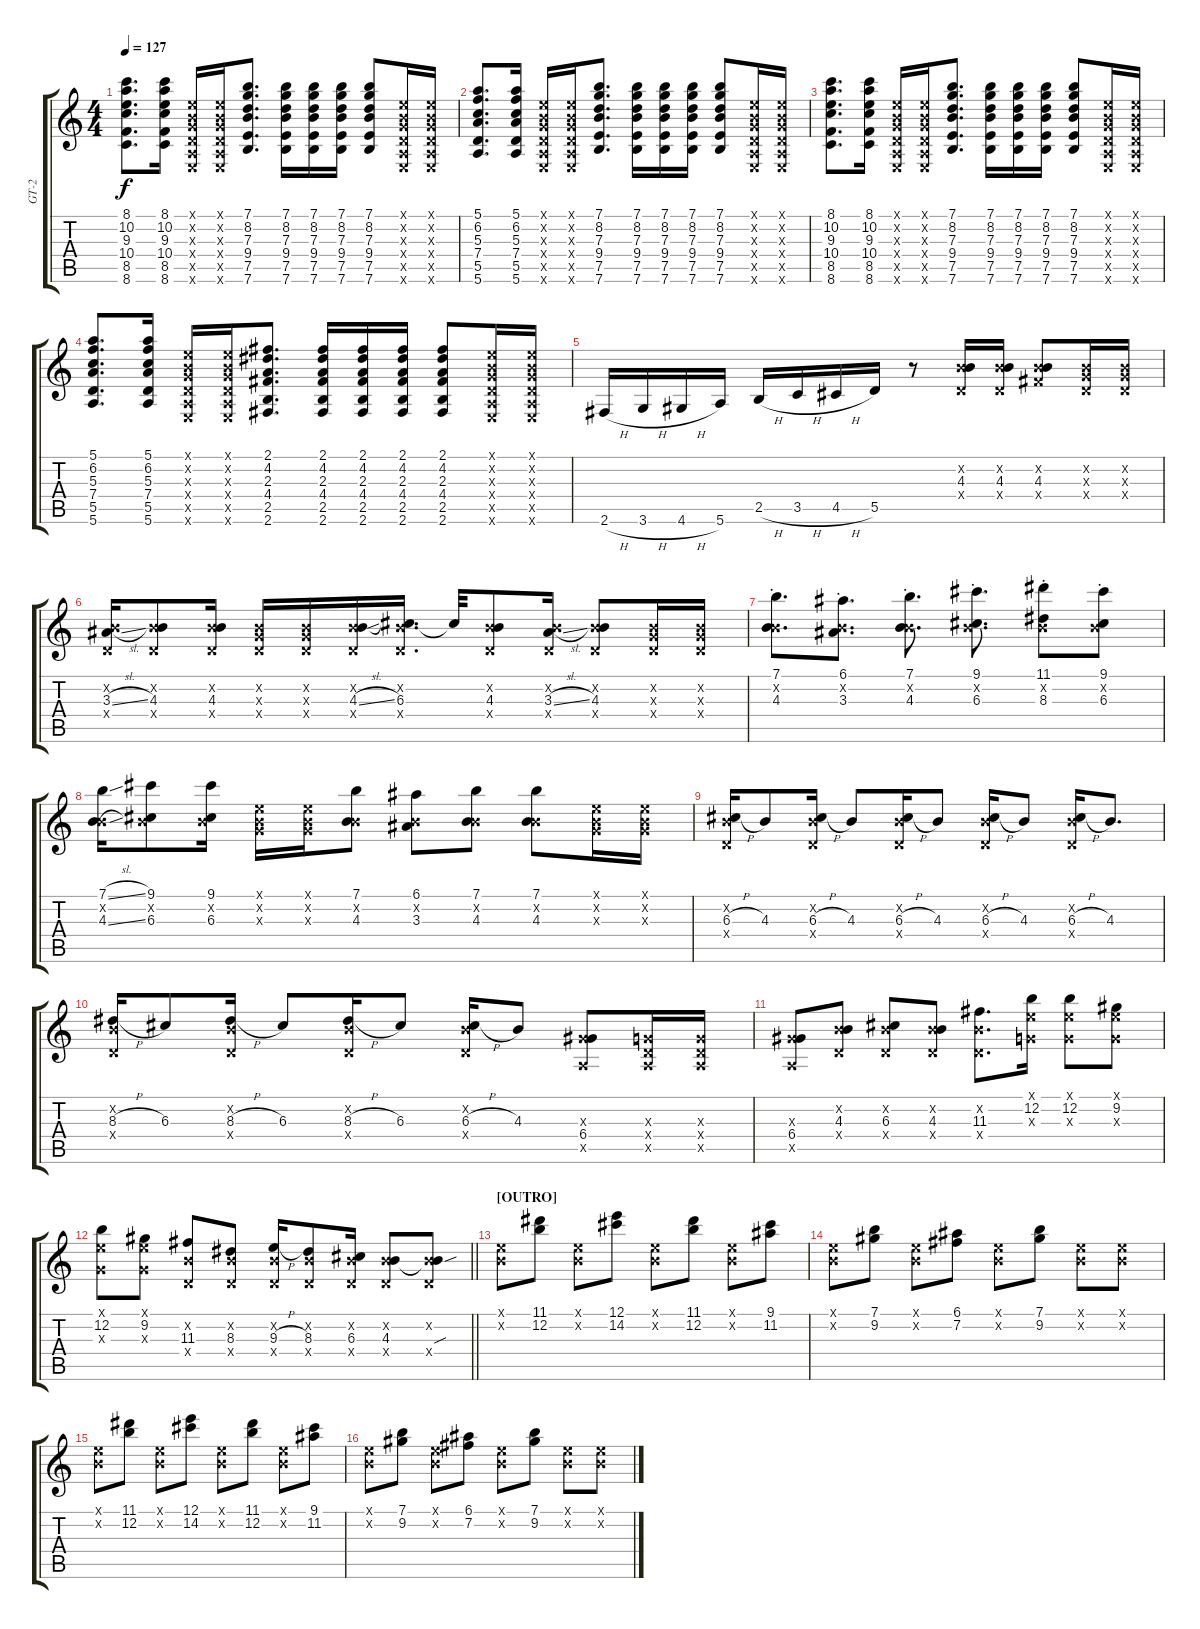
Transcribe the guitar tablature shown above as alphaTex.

\track ("GT-2" "GT-2") {instrument acousticguitarsteel}
\staff {score tabs}
\tuning (E4 B3 G3 D3 A2 E2) {hide}
\ts (4 4)
\tempo 127
\clef g2
\ks c
(8.1 10.2 9.3 10.4 8.5 8.6).8{d dy f} (8.1 10.2 9.3 10.4 8.5 8.6).16 (0.1{x} 0.2{x} 0.3{x} 0.4{x} 0.5{x} 0.6{x}).16 (0.1{x} 0.2{x} 0.3{x} 0.4{x} 0.5{x} 0.6{x}).16 (7.1 8.2 7.3 9.4 7.5 7.6).8{d} (7.1 8.2 7.3 9.4 7.5 7.6).16 (7.1 8.2 7.3 9.4 7.5 7.6).16 (7.1 8.2 7.3 9.4 7.5 7.6).16 (7.1 8.2 7.3 9.4 7.5 7.6).8 (0.1{x} 0.2{x} 0.3{x} 0.4{x} 0.5{x} 0.6{x}).16 (0.1{x} 0.2{x} 0.3{x} 0.4{x} 0.5{x} 0.6{x}).16 |
(5.1 6.2 5.3 7.4 5.5 5.6).8{d} (5.1 6.2 5.3 7.4 5.5 5.6).16 (0.1{x} 0.2{x} 0.3{x} 0.4{x} 0.5{x} 0.6{x}).16 (0.1{x} 0.2{x} 0.3{x} 0.4{x} 0.5{x} 0.6{x}).16 (7.1 8.2 7.3 9.4 7.5 7.6).8{d} (7.1 8.2 7.3 9.4 7.5 7.6).16 (7.1 8.2 7.3 9.4 7.5 7.6).16 (7.1 8.2 7.3 9.4 7.5 7.6).16 (7.1 8.2 7.3 9.4 7.5 7.6).8 (0.1{x} 0.2{x} 0.3{x} 0.4{x} 0.5{x} 0.6{x}).16 (0.1{x} 0.2{x} 0.3{x} 0.4{x} 0.5{x} 0.6{x}).16 |
(8.1 10.2 9.3 10.4 8.5 8.6).8{d} (8.1 10.2 9.3 10.4 8.5 8.6).16 (0.1{x} 0.2{x} 0.3{x} 0.4{x} 0.5{x} 0.6{x}).16 (0.1{x} 0.2{x} 0.3{x} 0.4{x} 0.5{x} 0.6{x}).16 (7.1 8.2 7.3 9.4 7.5 7.6).8{d} (7.1 8.2 7.3 9.4 7.5 7.6).16 (7.1 8.2 7.3 9.4 7.5 7.6).16 (7.1 8.2 7.3 9.4 7.5 7.6).16 (7.1 8.2 7.3 9.4 7.5 7.6).8 (0.1{x} 0.2{x} 0.3{x} 0.4{x} 0.5{x} 0.6{x}).16 (0.1{x} 0.2{x} 0.3{x} 0.4{x} 0.5{x} 0.6{x}).16 |
(5.1 6.2 5.3 7.4 5.5 5.6).8{d} (5.1 6.2 5.3 7.4 5.5 5.6).16 (0.1{x} 0.2{x} 0.3{x} 0.4{x} 0.5{x} 0.6{x}).16 (0.1{x} 0.2{x} 0.3{x} 0.4{x} 0.5{x} 0.6{x}).16 (2.1 4.2 2.3 4.4 2.5 2.6).8{d} (2.1 4.2 2.3 4.4 2.5 2.6).16 (2.1 4.2 2.3 4.4 2.5 2.6).16 (2.1 4.2 2.3 4.4 2.5 2.6).16 (2.1 4.2 2.3 4.4 2.5 2.6).8 (0.1{x} 0.2{x} 0.3{x} 0.4{x} 0.5{x} 0.6{x}).16 (0.1{x} 0.2{x} 0.3{x} 0.4{x} 0.5{x} 0.6{x}).16 |
2.6{h}.16{volume 13} 3.6{h}.16 4.6{h}.16 5.6.16 2.5{h}.16 3.5{h}.16 4.5{h}.16 5.5.16 r.8 (0.2{x} 4.3 0.4{x}).16 (0.2{x} 4.3 0.4{x}).16 (0.2{x} 4.3 4.4{x}).8 (0.2{x} 0.3{x} 0.4{x}).16 (0.2{x} 0.3{x} 0.4{x}).16 |
(0.2{x} 3.3{sl} 0.4{x}).16 (0.2{x} 4.3 0.4{x}).8 (0.2{x} 4.3 0.4{x}).16 (0.2{x} 0.3{x} 0.4{x}).16 (0.2{x} 0.3{x} 0.4{x}).16 (0.2{x} 4.3{sl} 0.4{x}).16 (0.2{x} 6.3 0.4{x}).16{d} 6.3{t}.32 (0.2{x} 4.3 0.4{x}).8 (0.2{x} 3.3{sl} 0.4{x}).16 (0.2{x} 4.3 0.4{x}).8 (0.2{x} 0.3{x} 0.4{x}).16 (0.2{x} 0.3{x} 0.4{x}).16 |
(7.1{st} 0.2{x} 4.3{st}).8{d} (6.1{st} 0.2{x} 3.3{st}).8{d} (7.1{st} 0.2{x} 4.3{st}).8{d} (9.1{st} 0.2{x} 6.3{st}).8{d} (11.1{st} 0.2{x} 8.3{st}).8 (9.1{st} 0.2{x} 6.3{st}).8 |
(7.1{sl} 0.2{x} 4.3{sl}).16 (9.1 0.2{x} 6.3).8 (9.1 0.2{x} 6.3).16 (0.1{x} 0.2{x} 0.3{x}).16 (0.1{x} 0.2{x} 0.3{x}).16 (7.1 0.2{x} 4.3).8 (6.1 0.2{x} 3.3).8 (7.1 0.2{x} 4.3).8 (7.1 0.2{x} 4.3).8 (0.1{x} 0.2{x} 0.3{x}).16 (0.1{x} 0.2{x} 0.3{x}).16 |
(0.2{x} 6.3{h} 0.4{x}).16 4.3.8 (0.2{x} 6.3{h} 0.4{x}).16 4.3.8 (0.2{x} 6.3{h} 0.4{x}).16 4.3.8 (0.2{x} 6.3{h} 0.4{x}).16 4.3.8 (0.2{x} 6.3{h} 0.4{x}).16 4.3.8{d} |
(0.2{x} 8.3{h} 0.4{x}).16 6.3.8 (0.2{x} 8.3{h} 0.4{x}).16 6.3.8 (0.2{x} 8.3{h} 0.4{x}).16 6.3.8 (0.2{x} 6.3{h} 0.4{x}).16 4.3.8 (0.3{x} 6.4 0.5{x}).8 (0.3{x} 0.4{x} 0.5{x}).16 (0.3{x} 0.4{x} 0.5{x}).16 |
(0.3{x} 6.4 0.5{x}).8 (0.2{x} 4.3 0.4{x}).8 (0.2{x} 6.3 0.4{x}).8 (0.2{x} 4.3 0.4{x}).8 (0.2{x} 11.3 0.4{x}).8{d} (0.1{x} 12.2 0.3{x}).16 (0.1{x} 12.2 0.3{x}).8 (0.1{x} 9.2 0.3{x}).8 |
\barLineRight lightlight
(0.1{x} 12.2 0.3{x}).8 (0.1{x} 9.2 0.3{x}).8 (0.2{x} 11.3 0.4{x}).8 (0.2{x} 8.3 0.4{x}).8 (0.2{x} 9.3{h} 0.4{x}).16 (0.2{x} 8.3 0.4{x}).8 (0.2{x} 6.3 0.4{x}).16 (0.2{x} 4.3 0.4{x}).8 (0.2{x} 4.3{sou t} 0.4{x}).8 |
\section ("" "[OUTRO]")
(0.1{x} 0.2{x}).8 (11.1 12.2).8 (0.1{x} 0.2{x}).8 (12.1 14.2).8 (0.1{x} 0.2{x}).8 (11.1 12.2).8 (0.1{x} 0.2{x}).8 (9.1 11.2).8 |
(0.1{x} 0.2{x}).8 (7.1 9.2).8 (0.1{x} 0.2{x}).8 (6.1 7.2).8 (0.1{x} 0.2{x}).8 (7.1 9.2).8 (0.1{x} 0.2{x}).8 (0.1{x} 0.2{x}).8 |
(0.1{x} 0.2{x}).8 (11.1 12.2).8 (0.1{x} 0.2{x}).8 (12.1 14.2).8 (0.1{x} 0.2{x}).8 (11.1 12.2).8 (0.1{x} 0.2{x}).8 (9.1 11.2).8 |
(0.1{x} 0.2{x}).8 (7.1 9.2).8 (0.1{x} 0.2{x}).8 (6.1 7.2).8 (0.1{x} 0.2{x}).8 (7.1 9.2).8 (0.1{x} 0.2{x}).8 (0.1{x} 0.2{x}).8
